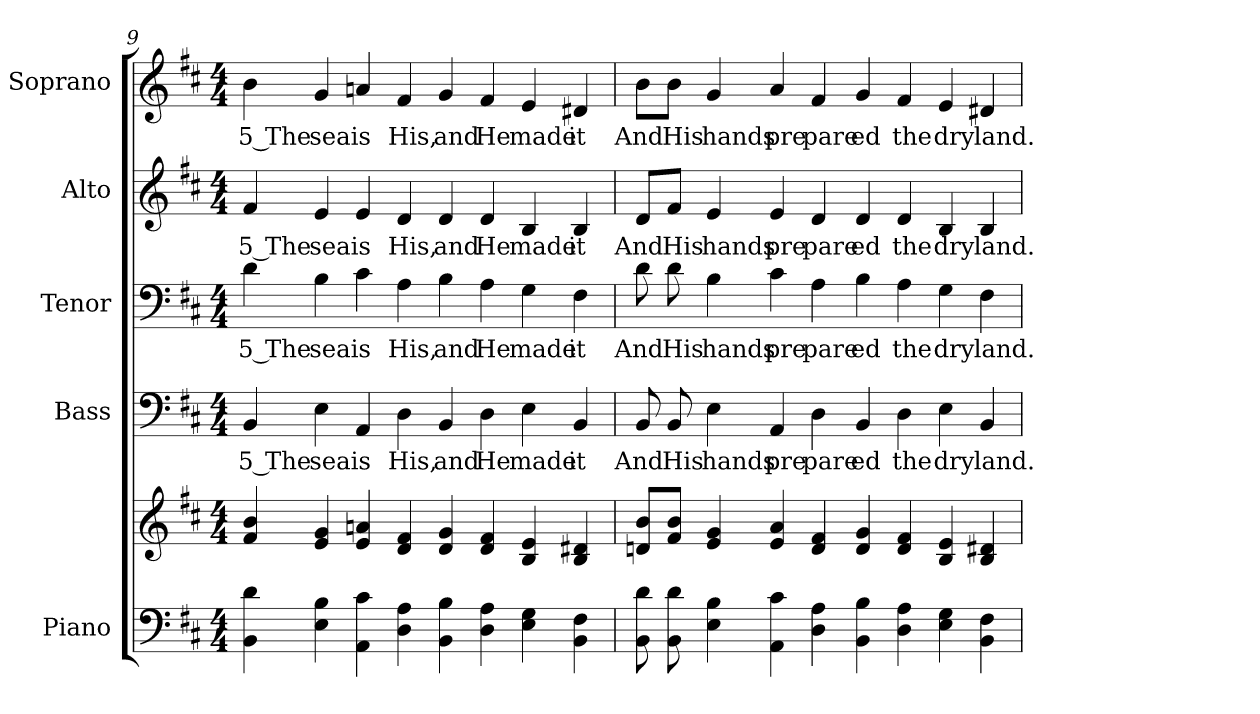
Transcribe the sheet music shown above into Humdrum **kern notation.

**kern	**kern	**kern	**text	**kern	**text	**kern	**text	**kern	**text
*part5	*part5	*part4	*part4	*part3	*part3	*part2	*part2	*part1	*part1
*staff6	*staff5	*staff4	*staff4	*staff3	*staff3	*staff2	*staff2	*staff1	*staff1
*I"Piano	*	*I"Bass	*	*I"Tenor	*	*I"Alto	*	*I"Soprano	*
*I'Pno.	*	*I'B.	*	*I'T.	*	*I'A.	*	*I'S.	*
!!LO:PB:g=z
*clefF4	*clefG2	*clefF4	*	*clefF4	*	*clefG2	*	*clefG2	*
*k[f#c#]	*k[f#c#]	*k[f#c#]	*	*k[f#c#]	*	*k[f#c#]	*	*k[f#c#]	*
*D:	*D:	*D:	*	*D:	*	*D:	*	*D:	*
*M4/4	*M4/4	*M4/4	*	*M4/4	*	*M4/4	*	*M4/4	*
=9	=9	=9	=9	=9	=9	=9	=9	=9	=9
!	!	!	!LO:LY:b:color=#000000	!	!	!	!	!	!
!	!	!	!	!	!LO:LY:b:color=#000000	!	!	!	!
!	!	!	!	!	!	!	!LO:LY:b:color=#000000	!	!
!	!	!	!	!	!	!	!	!	!LO:LY:b:color=#000000
4BBi\ 4di	4f#i/ 4bi	4BBi/	5 The	4di\	5 The	4f#i/	5 The	4bi\	5 The
!	!	!	!LO:LY:b:color=#000000	!	!	!	!	!	!
!	!	!	!	!	!LO:LY:b:color=#000000	!	!	!	!
!	!	!	!	!	!	!	!LO:LY:b:color=#000000	!	!
!	!	!	!	!	!	!	!	!	!LO:LY:b:color=#000000
4Ei\ 4Bi	4ei/ 4gi	4Ei\	sea	4Bi\	sea	4ei/	sea	4gi/	sea
!	!	!	!LO:LY:b:color=#000000	!	!	!	!	!	!
!	!	!	!	!	!LO:LY:b:color=#000000	!	!	!	!
!	!	!	!	!	!	!	!LO:LY:b:color=#000000	!	!
!	!	!	!	!	!	!	!	!	!LO:LY:b:color=#000000
4AAi\ 4c#i	4ei/ 4ani	4AAi/	is	4c#i\	is	4ei/	is	4ani/	is
!	!	!	!LO:LY:b:color=#000000	!	!	!	!	!	!
!	!	!	!	!	!LO:LY:b:color=#000000	!	!	!	!
!	!	!	!	!	!	!	!LO:LY:b:color=#000000	!	!
!	!	!	!	!	!	!	!	!	!LO:LY:b:color=#000000
4Di\ 4Ai	4di/ 4f#i	4Di\	His,	4Ai\	His,	4di/	His,	4f#i/	His,
!	!	!	!LO:LY:b:color=#000000	!	!	!	!	!	!
!	!	!	!	!	!LO:LY:b:color=#000000	!	!	!	!
!	!	!	!	!	!	!	!LO:LY:b:color=#000000	!	!
!	!	!	!	!	!	!	!	!	!LO:LY:b:color=#000000
4BBi\ 4Bi	4di/ 4gi	4BBi/	and	4Bi\	and	4di/	and	4gi/	and
!	!	!	!LO:LY:b:color=#000000	!	!	!	!	!	!
!	!	!	!	!	!LO:LY:b:color=#000000	!	!	!	!
!	!	!	!	!	!	!	!LO:LY:b:color=#000000	!	!
!	!	!	!	!	!	!	!	!	!LO:LY:b:color=#000000
4Di\ 4Ai	4di/ 4f#i	4Di\	He	4Ai\	He	4di/	He	4f#i/	He
!	!	!	!LO:LY:b:color=#000000	!	!	!	!	!	!
!	!	!	!	!	!LO:LY:b:color=#000000	!	!	!	!
!	!	!	!	!	!	!	!LO:LY:b:color=#000000	!	!
!	!	!	!	!	!	!	!	!	!LO:LY:b:color=#000000
4Ei\ 4Gi	4Bi/ 4ei	4Ei\	made	4Gi\	made	4Bi/	made	4ei/	made
!	!	!	!LO:LY:b:color=#000000	!	!	!	!	!	!
!	!	!	!	!	!LO:LY:b:color=#000000	!	!	!	!
!	!	!	!	!	!	!	!LO:LY:b:color=#000000	!	!
!	!	!	!	!	!	!	!	!	!LO:LY:b:color=#000000
4BBi\ 4F#i	4Bi/ 4d#Xi	4BBi/	it	4F#i\	it	4Bi/	it	4d#Xi/	it
!!LO:PB:g=z
=10	=10	=10	=10	=10	=10	=10	=10	=10	=10
!	!	!	!LO:LY:b:color=#000000	!	!	!	!	!	!
!	!	!	!	!	!LO:LY:b:color=#000000	!	!	!	!
!	!	!	!	!	!	!	!LO:LY:b:color=#000000	!	!
!	!	!	!	!	!	!	!	!	!LO:LY:b:color=#000000
8BBi\ 8di	8dni/ 8biL	8BBi/	And	8di\	And	8di/L	And	8bi\L	And
!	!	!	!LO:LY:b:color=#000000	!	!	!	!	!	!
!	!	!	!	!	!LO:LY:b:color=#000000	!	!	!	!
!	!	!	!	!	!	!	!LO:LY:b:color=#000000	!	!
!	!	!	!	!	!	!	!	!	!LO:LY:b:color=#000000
8BBi\ 8di	8f#i/ 8biJ	8BBi/	His	8di\	His	8f#i/J	His	8bi\J	His
!	!	!	!LO:LY:b:color=#000000	!	!	!	!	!	!
!	!	!	!	!	!LO:LY:b:color=#000000	!	!	!	!
!	!	!	!	!	!	!	!LO:LY:b:color=#000000	!	!
!	!	!	!	!	!	!	!	!	!LO:LY:b:color=#000000
4Ei\ 4Bi	4ei/ 4gi	4Ei\	hands	4Bi\	hands	4ei/	hands	4gi/	hands
!	!	!	!LO:LY:b:color=#000000	!	!	!	!	!	!
!	!	!	!	!	!LO:LY:b:color=#000000	!	!	!	!
!	!	!	!	!	!	!	!LO:LY:b:color=#000000	!	!
!	!	!	!	!	!	!	!	!	!LO:LY:b:color=#000000
4AAi\ 4c#i	4ei/ 4ai	4AAi/	pre	4c#i\	pre	4ei/	pre	4ai/	pre
!	!	!	!LO:LY:b:color=#000000	!	!	!	!	!	!
!	!	!	!	!	!LO:LY:b:color=#000000	!	!	!	!
!	!	!	!	!	!	!	!LO:LY:b:color=#000000	!	!
!	!	!	!	!	!	!	!	!	!LO:LY:b:color=#000000
4Di\ 4Ai	4di/ 4f#i	4Di\	pare	4Ai\	pare	4di/	pare	4f#i/	pare
!	!	!	!LO:LY:b:color=#000000	!	!	!	!	!	!
!	!	!	!	!	!LO:LY:b:color=#000000	!	!	!	!
!	!	!	!	!	!	!	!LO:LY:b:color=#000000	!	!
!	!	!	!	!	!	!	!	!	!LO:LY:b:color=#000000
4BBi\ 4Bi	4di/ 4gi	4BBi/	ed	4Bi\	ed	4di/	ed	4gi/	ed
!	!	!	!LO:LY:b:color=#000000	!	!	!	!	!	!
!	!	!	!	!	!LO:LY:b:color=#000000	!	!	!	!
!	!	!	!	!	!	!	!LO:LY:b:color=#000000	!	!
!	!	!	!	!	!	!	!	!	!LO:LY:b:color=#000000
4Di\ 4Ai	4di/ 4f#i	4Di\	the	4Ai\	the	4di/	the	4f#i/	the
!	!	!	!LO:LY:b:color=#000000	!	!	!	!	!	!
!	!	!	!	!	!LO:LY:b:color=#000000	!	!	!	!
!	!	!	!	!	!	!	!LO:LY:b:color=#000000	!	!
!	!	!	!	!	!	!	!	!	!LO:LY:b:color=#000000
4Ei\ 4Gi	4Bi/ 4ei	4Ei\	dry	4Gi\	dry	4Bi/	dry	4ei/	dry
!	!	!	!LO:LY:b:color=#000000	!	!	!	!	!	!
!	!	!	!	!	!LO:LY:b:color=#000000	!	!	!	!
!	!	!	!	!	!	!	!LO:LY:b:color=#000000	!	!
!	!	!	!	!	!	!	!	!	!LO:LY:b:color=#000000
4BBi\ 4F#i	4Bi/ 4d#Xi	4BBi/	land.	4F#i\	land.	4Bi/	land.	4d#Xi/	land.
=	=	=	=	=	=	=	=	=	=
*-	*-	*-	*-	*-	*-	*-	*-	*-	*-
